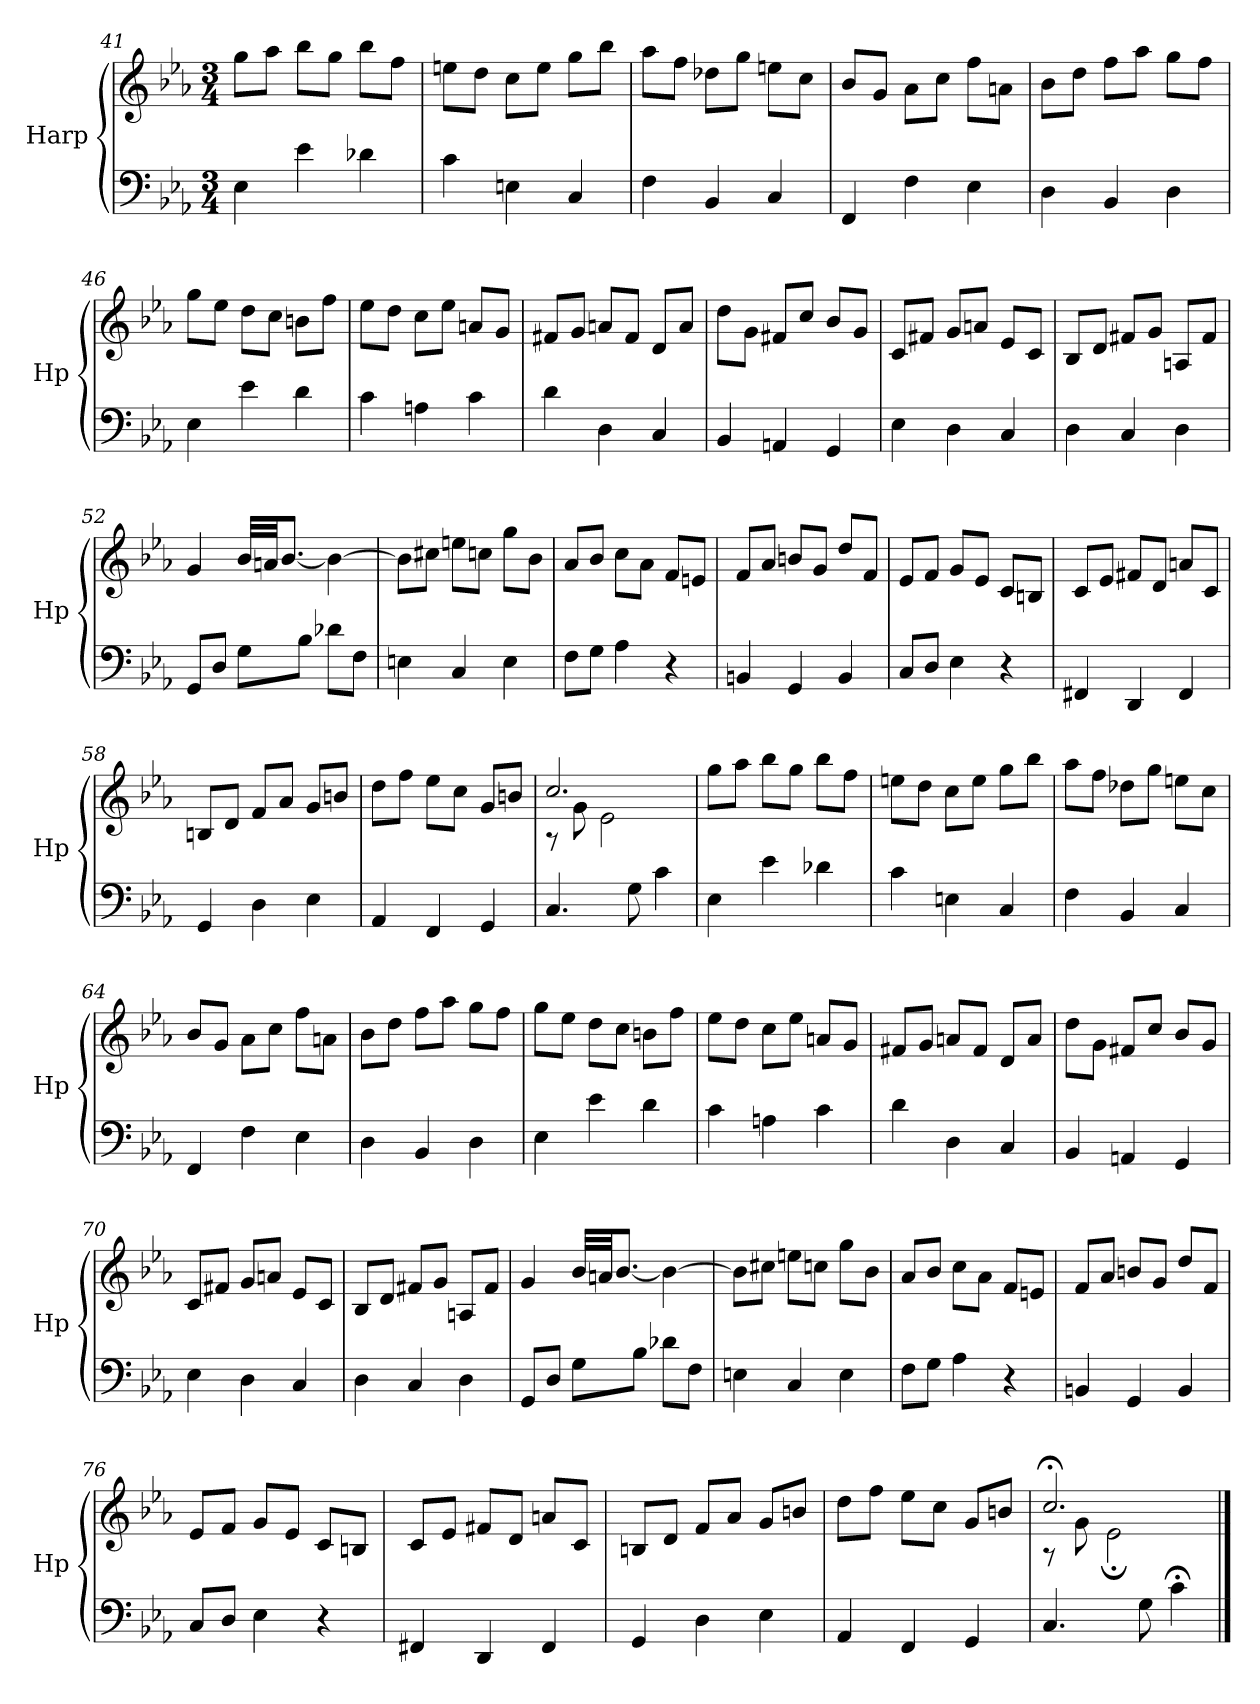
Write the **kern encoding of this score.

**kern	**kern
*part1	*part1
*staff2	*staff1
*I"Harp	*
*I'Hp	*
*clefF4	*clefG2
*k[b-e-a-]	*k[b-e-a-]
*M3/4	*M3/4
=41	=41
4E-\	8gg\L
.	8aa-\J
4e-\	8bb-\L
.	8gg\J
4d-X\	8bb-\L
.	8ff\J
=42	=42
4c\	8een\L
.	8dd\J
4En\	8cc\L
.	8ee\J
4C/	8gg\L
.	8bb-\J
=43	=43
4F\	8aa-\L
.	8ff\J
4BB-/	8dd-X\L
.	8gg\J
4C/	8een\L
.	8cc\J
!!LO:LB:g=z
=44	=44
4FF/	8b-/L
.	8g/J
4F\	8a-\L
.	8cc\J
4E-\	8ff\L
.	8an\J
=45	=45
4D\	8b-\L
.	8dd\J
4BB-/	8ff\L
.	8aa-\J
4D\	8gg\L
.	8ff\J
=46	=46
4E-\	8gg\L
.	8ee-\J
4e-\	8dd\L
.	8cc\J
4d\	8bn\L
.	8ff\J
=47	=47
4c\	8ee-\L
.	8dd\J
4An\	8cc\L
.	8ee-\J
4c\	8an/L
.	8g/J
=48	=48
4d\	8f#X/L
.	8g/J
4D\	8an/L
.	8f#/J
4C/	8d/L
.	8a/J
=49	=49
4BB-/	8dd\L
.	8g\J
4AAn/	8f#X/L
.	8cc/J
4GG/	8b-/L
.	8g/J
!!LO:LB:g=z
=50	=50
4E-\	8c/L
.	8f#X/J
4D\	8g/L
.	8an/J
4C/	8e-/L
.	8c/J
=51	=51
4D\	8B-/L
.	8d/J
4C/	8f#X/L
.	8g/J
4D\	8An/L
.	8f#/J
=52	=52
8GG/L	4g/
8D/J	.
8G\L	32b-/LLL
.	32an/JJ
.	[8.b-/J
8B-\J	.
8d-X\L	4b-\_
8F\J	.
=53	=53
4En\	8b-\L]
.	8cc#X\J
4C/	8een\L
.	8ccn\J
4E\	8gg\L
.	8b-\J
=54	=54
8F\L	8a-/L
8G\J	8b-/J
4A-\	8cc\L
.	8a-\J
4r	8f/L
.	8en/J
!!LO:LB:g=z
=55	=55
4BBn/	8f/L
.	8a-/J
4GG/	8bn/L
.	8g/J
4BB/	8dd/L
.	8f/J
=56	=56
8C/L	8e-/L
8D/J	8f/J
4E-\	8g/L
.	8e-/J
4r	8c/L
.	8Bn/J
=57	=57
4FF#X/	8c/L
.	8e-/J
4DD/	8f#X/L
.	8d/J
4FF#/	8an/L
.	8c/J
=58	=58
4GG/	8Bn/L
.	8d/J
4D\	8f/L
.	8a-/J
4E-\	8g/L
.	8bn/J
=59	=59
4AA-/	8dd\L
.	8ff\J
4FF/	8ee-\L
.	8cc\J
4GG/	8g/L
.	8bn/J
=60	=60
*	*^
4.C/	2.cc/	8rA
.	.	8g\
.	.	2e-\
8G\	.	.
4c\	.	.
*	*v	*v
!!LO:LB:g=z
=61	=61
4E-\	8gg\L
.	8aa-\J
4e-\	8bb-\L
.	8gg\J
4d-X\	8bb-\L
.	8ff\J
=62	=62
4c\	8een\L
.	8dd\J
4En\	8cc\L
.	8ee\J
4C/	8gg\L
.	8bb-\J
=63	=63
4F\	8aa-\L
.	8ff\J
4BB-/	8dd-X\L
.	8gg\J
4C/	8een\L
.	8cc\J
=64	=64
4FF/	8b-/L
.	8g/J
4F\	8a-\L
.	8cc\J
4E-\	8ff\L
.	8an\J
=65	=65
4D\	8b-\L
.	8dd\J
4BB-/	8ff\L
.	8aa-\J
4D\	8gg\L
.	8ff\J
=66	=66
4E-\	8gg\L
.	8ee-\J
4e-\	8dd\L
.	8cc\J
4d\	8bn\L
.	8ff\J
!!LO:PB:g=z
=67	=67
4c\	8ee-\L
.	8dd\J
4An\	8cc\L
.	8ee-\J
4c\	8an/L
.	8g/J
=68	=68
4d\	8f#X/L
.	8g/J
4D\	8an/L
.	8f#/J
4C/	8d/L
.	8a/J
=69	=69
4BB-/	8dd\L
.	8g\J
4AAn/	8f#X/L
.	8cc/J
4GG/	8b-/L
.	8g/J
=70	=70
4E-\	8c/L
.	8f#X/J
4D\	8g/L
.	8an/J
4C/	8e-/L
.	8c/J
=71	=71
4D\	8B-/L
.	8d/J
4C/	8f#X/L
.	8g/J
4D\	8An/L
.	8f#/J
!!LO:LB:g=z
=72	=72
8GG/L	4g/
8D/J	.
8G\L	32b-/LLL
.	32an/JJ
.	[8.b-/J
8B-\J	.
8d-X\L	4b-\_
8F\J	.
=73	=73
4En\	8b-\L]
.	8cc#X\J
4C/	8een\L
.	8ccn\J
4E\	8gg\L
.	8b-\J
=74	=74
8F\L	8a-/L
8G\J	8b-/J
4A-\	8cc\L
.	8a-\J
4r	8f/L
.	8en/J
=75	=75
4BBn/	8f/L
.	8a-/J
4GG/	8bn/L
.	8g/J
4BB/	8dd/L
.	8f/J
=76	=76
8C/L	8e-/L
8D/J	8f/J
4E-\	8g/L
.	8e-/J
4r	8c/L
.	8Bn/J
!!LO:LB:g=z
=77	=77
4FF#X/	8c/L
.	8e-/J
4DD/	8f#X/L
.	8d/J
4FF#/	8an/L
.	8c/J
=78	=78
4GG/	8Bn/L
.	8d/J
4D\	8f/L
.	8a-/J
4E-\	8g/L
.	8bn/J
=79	=79
4AA-/	8dd\L
.	8ff\J
4FF/	8ee-\L
.	8cc\J
4GG/	8g/L
.	8bn/J
=80	=80
*	*^
4.C/	2.cc;</	8rA
.	.	8g\
.	.	2e-;\
8G\	.	.
4c;\	.	.
*	*v	*v
==	==
*-	*-
